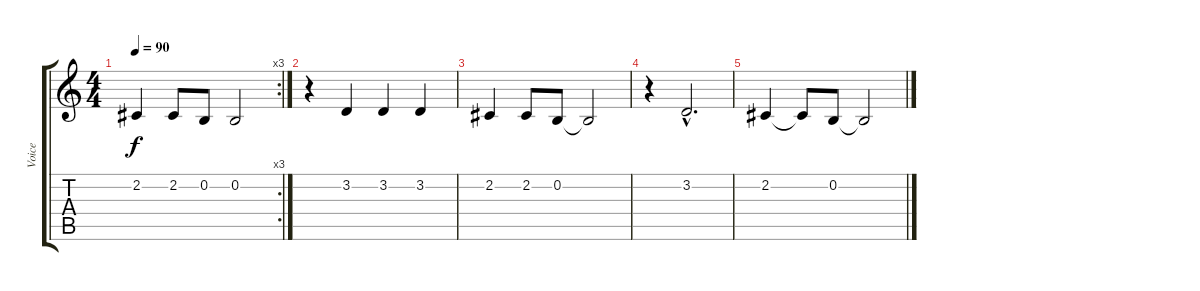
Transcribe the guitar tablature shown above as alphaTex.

\track ("Voice" "Voice") {instrument oboe}
\staff {score tabs}
\tuning (E4 B3 G3 D3 A2 E2) {hide}
\rc 3
\ts (4 4)
\tempo 90
\clef g2
\ks c
2.2.4{dy f} 2.2.8 0.2.8 0.2.2 |
r.4 3.2.4 3.2.4 3.2.4 |
2.2.4 2.2.8 0.2.8 0.2{t}.2 |
r.4 3.2{hac}.2{d} |
2.2.4 2.2{t}.8 0.2.8 0.2{t}.2
